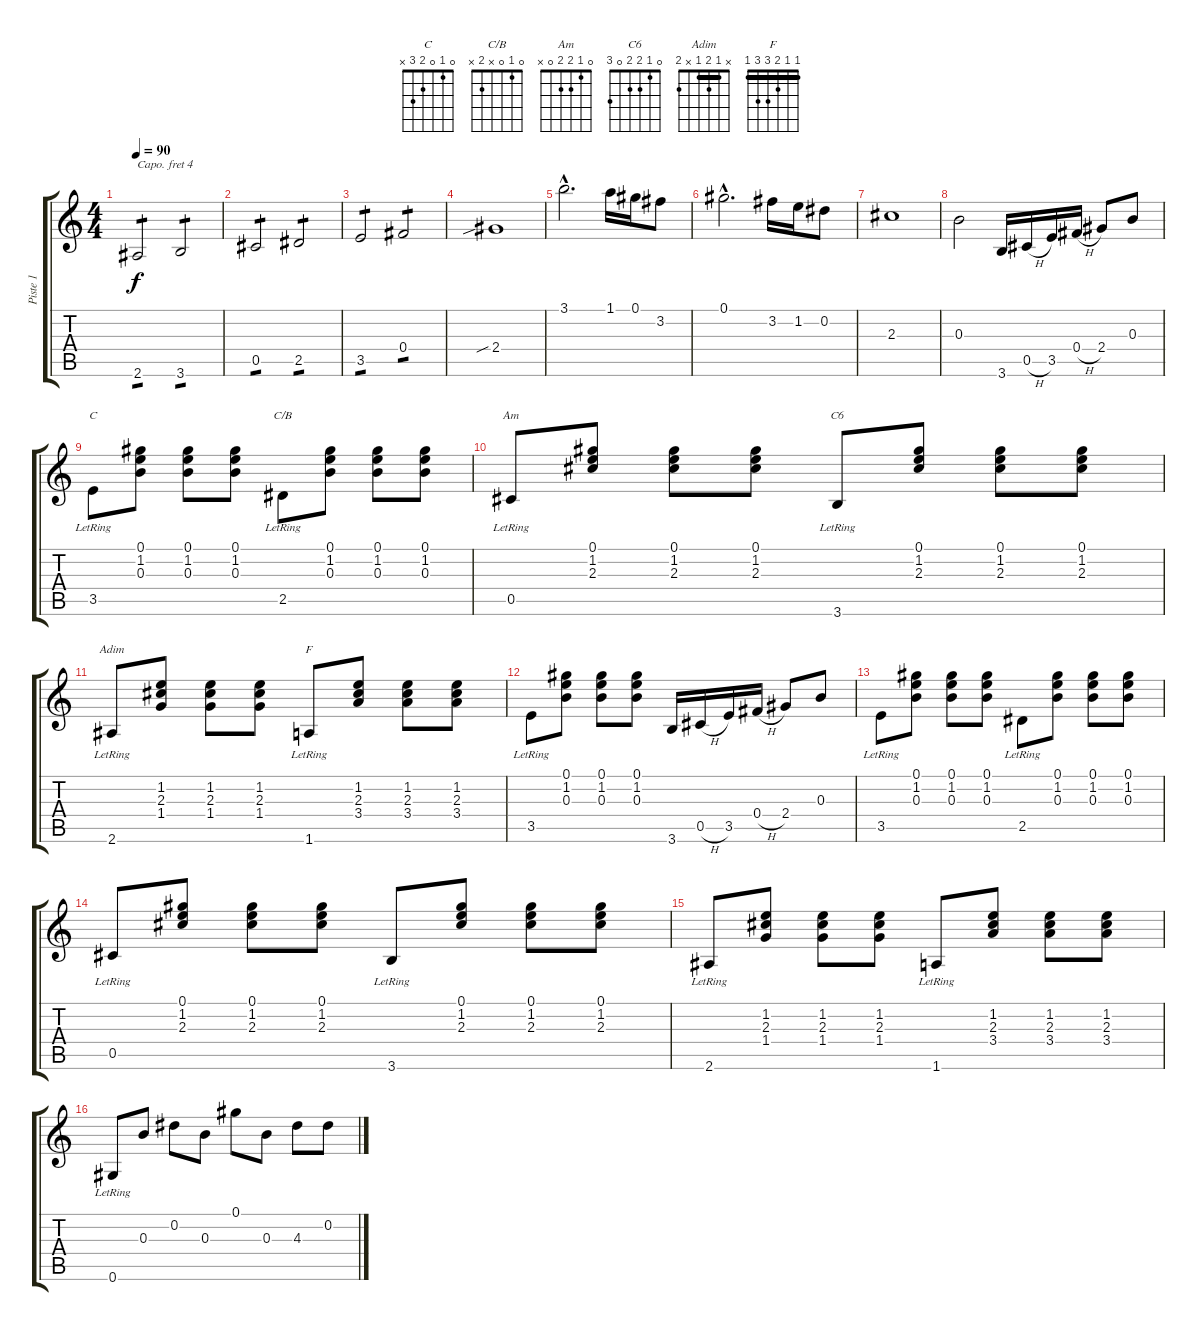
\track ("Piste 1" "Piste 1") {instrument acousticguitarsteel}
\staff {score tabs}
\capo 4
\tuning (E4 B3 G3 D3 A2 E2) {hide}
\chord ("C" 0 1 0 2 3 x)
\chord ("C/B" 0 1 0 x 2 x)
\chord ("Am" 0 1 2 2 0 x)
\chord ("C6" 0 1 2 2 0 3)
\chord ("Adim" x 1 2 1 x 2) {barre 1}
\chord ("F" 1 1 2 3 3 1) {barre 1}
\ts (4 4)
\tempo 90
\clef g2
\ks c
2.6.2{tp 1 dy f} 3.6.2{tp 1} |
0.5.2{tp 1} 2.5.2{tp 1} |
3.5.2{tp 1} 0.4.2{tp 1} |
2.4{sib}.1 |
3.1{hac}.2{d} 1.1.16 0.1.16 3.2.8 |
0.1{hac}.2{d} 3.2.16 1.2.16 0.2.8 |
2.3.1 |
0.3.2 3.6.16 0.5{h}.16 3.5.16 0.4{h}.16 2.4.8 0.3.8 |
3.5{lr}.8{ch "C"} (0.1 1.2 0.3).8 (0.1 1.2 0.3).8 (0.1 1.2 0.3).8 2.5{lr}.8{ch "C/B"} (0.1 1.2 0.3).8 (0.1 1.2 0.3).8 (0.1 1.2 0.3).8 |
0.5{lr}.8{ch "Am"} (0.1 1.2 2.3).8 (0.1 1.2 2.3).8 (0.1 1.2 2.3).8 3.6{lr}.8{ch "C6"} (0.1 1.2 2.3).8 (0.1 1.2 2.3).8 (0.1 1.2 2.3).8 |
2.6{lr}.8{ch "Adim"} (1.2 2.3 1.4).8 (1.2 2.3 1.4).8 (1.2 2.3 1.4).8 1.6{lr}.8{ch "F"} (1.2 2.3 3.4).8 (1.2 2.3 3.4).8 (1.2 2.3 3.4).8 |
3.5{lr}.8 (0.1 1.2 0.3).8 (0.1 1.2 0.3).8 (0.1 1.2 0.3).8 3.6.16 0.5{h}.16 3.5.16 0.4{h}.16 2.4.8 0.3.8 |
3.5{lr}.8 (0.1 1.2 0.3).8 (0.1 1.2 0.3).8 (0.1 1.2 0.3).8 2.5{lr}.8 (0.1 1.2 0.3).8 (0.1 1.2 0.3).8 (0.1 1.2 0.3).8 |
0.5{lr}.8 (0.1 1.2 2.3).8 (0.1 1.2 2.3).8 (0.1 1.2 2.3).8 3.6{lr}.8 (0.1 1.2 2.3).8 (0.1 1.2 2.3).8 (0.1 1.2 2.3).8 |
2.6{lr}.8 (1.2 2.3 1.4).8 (1.2 2.3 1.4).8 (1.2 2.3 1.4).8 1.6{lr}.8 (1.2 2.3 3.4).8 (1.2 2.3 3.4).8 (1.2 2.3 3.4).8 |
0.6{lr}.8 0.3.8 0.2.8 0.3.8 0.1.8 0.3.8 4.3.8 0.2.8
